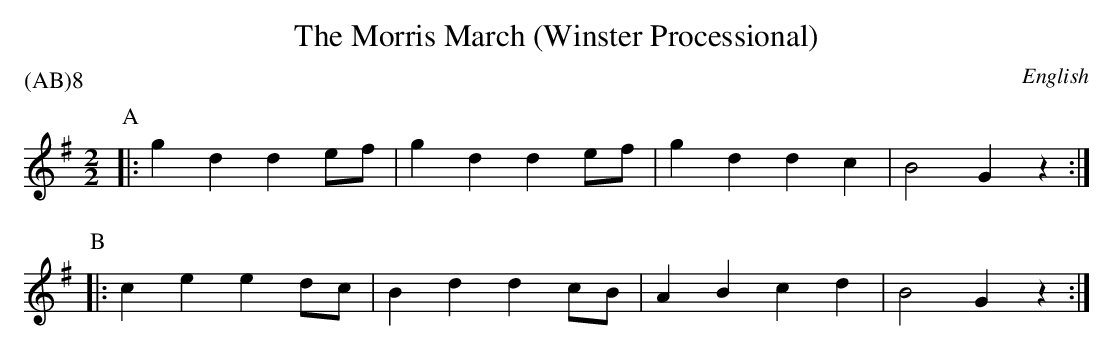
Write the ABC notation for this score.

X:1
T:The Morris March (Winster Processional)
M:2/2
O:English
P:(AB)8
K:G
L:1/8
P:A
|:g2 d2 d2 ef | g2 d2 d2 ef | g2 d2 d2 c2 | B4 G2 z2 :|
P:B
|:c2 e2 e2 dc | B2 d2 d2 cB | A2 B2 c2 d2 | B4 G2 z2 :|
